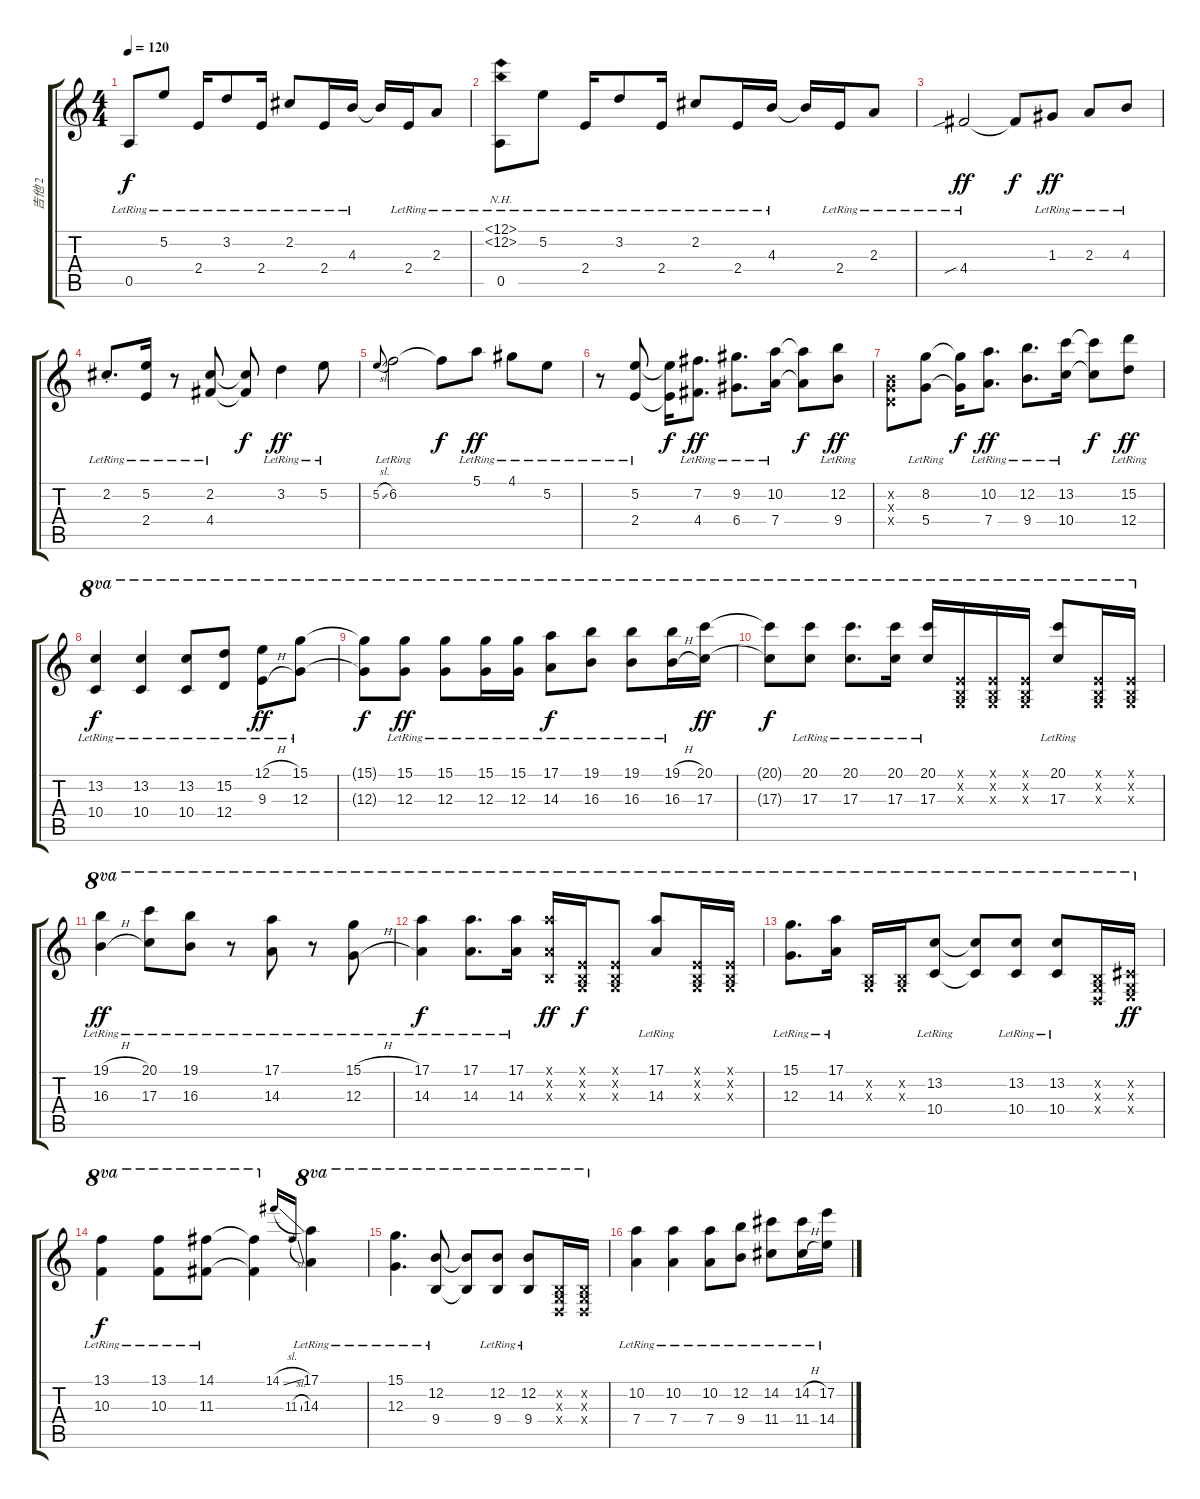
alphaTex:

\track ("吉他 2" "吉他 2") {instrument acousticguitarsteel}
\staff {score tabs}
\tuning (E4 B3 G3 D3 A2 E2) {hide}
\ts (4 4)
\tempo 120
\clef g2
\ks c
0.5{lr}.8{dy f} 5.2{lr}.8 2.4{lr}.16 3.2{lr}.8 2.4{lr}.16 2.2{lr}.8 2.4{lr}.16 4.3{lr}.16 4.3{t}.16 2.4{lr}.16 2.3{lr}.8 |
(12.1{nh} 12.2{nh} 0.5{lr}).8 5.2{lr}.8 2.4{lr}.16 3.2{lr}.8 2.4{lr}.16 2.2{lr}.8 2.4{lr}.16 4.3{lr}.16 4.3{t}.16 2.4{lr}.16 2.3{lr}.8 |
4.4{sib lr}.2{dy ff} 4.4{t}.8{dy f} 1.3{lr}.8{dy ff} 2.3{lr}.8 4.3{lr}.8 |
2.2{st lr}.8{d} (5.2{lr} 2.4{lr}).16 r.8 (2.2{lr} 4.4{lr}).8 (2.2{t} 4.4{t}).8{dy f} 3.2{lr}.4{dy ff} 5.2{lr}.8 |
5.2{sl}.8{gr onbeat} 6.2{lr}.2 6.2{t}.8{dy f} 5.1{lr}.8{dy ff} 4.1{lr}.8 5.2{lr}.8 |
r.8 (5.2{lr} 2.4{lr}).8 (5.2{t} 2.4{t}).16{dy f} (7.2{lr} 4.4{lr}).8{d dy ff} (9.2{lr} 6.4{lr}).8{d} (10.2{lr} 7.4{lr}).16 (10.2{t} 7.4{t}).8{dy f} (12.2{lr} 9.4{lr}).8{dy ff} |
(0.2{x} 0.3{x} 0.4{x}).8 (8.2{lr} 5.4{lr}).8 (8.2{t} 5.4{t}).16{dy f} (10.2{lr} 7.4{lr}).8{d dy ff} (12.2{lr} 9.4{lr}).8{d} (13.2{lr} 10.4{lr}).16 (13.2{t} 10.4{t}).8{dy f} (15.2{lr} 12.4{lr}).8{dy ff} |
(13.2{lr} 10.4{lr}).4{ot 8va dy f} (13.2{lr} 10.4{lr}).4{ot 8va} (13.2{lr} 10.4{lr}).8{ot 8va} (15.2{lr} 12.4{lr}).8{ot 8va} (12.1{h} 9.3{h lr}).8{ot 8va dy ff} (15.1 12.3{lr}).8{ot 8va} |
(15.1{t} 12.3{t}).8{ot 8va dy f} (15.1{lr} 12.3).8{ot 8va dy ff} (15.1{lr} 12.3).8{ot 8va} (15.1{lr} 12.3).16{ot 8va} (15.1{lr} 12.3).16{ot 8va} (17.1{lr} 14.3{lr}).8{ot 8va dy f} (19.1{lr} 16.3{lr}).8{ot 8va} (19.1{lr} 16.3{lr}).8{ot 8va} (19.1{h lr} 16.3{h lr}).16{ot 8va} (20.1 17.3).16{ot 8va dy ff} |
(20.1{t} 17.3{t}).8{ot 8va dy f} (20.1{lr} 17.3{lr}).8{ot 8va} (20.1{lr} 17.3{lr}).8{d ot 8va} (20.1{lr} 17.3{lr}).16{ot 8va} (20.1{lr} 17.3{lr}).16{ot 8va} (0.1{x} 0.2{x} 0.3{x}).16{ot 8va} (0.1{x} 0.2{x} 0.3{x}).16{ot 8va} (0.1{x} 0.2{x} 0.3{x}).16{ot 8va} (20.1{lr} 17.3{lr}).8{ot 8va} (0.1{x} 0.2{x} 0.3{x}).16{ot 8va} (0.1{x} 0.2{x} 0.3{x}).16{ot 8va} |
(19.1{h lr} 16.3{h lr}).4{ot 8va dy ff} (20.1{lr} 17.3{lr}).8{ot 8va} (19.1{lr} 16.3{lr}).8{ot 8va} r.8{ot 8va} (17.1{lr} 14.3{lr}).8{ot 8va} r.8{ot 8va} (15.1{h lr} 12.3{h lr}).8{ot 8va} |
(17.1{lr} 14.3{lr}).4{ot 8va dy f} (17.1{lr} 14.3{lr}).8{d ot 8va} (17.1{lr} 14.3{lr}).16{ot 8va} (17.1{x} 0.2{x} 14.3{x}).16{ot 8va dy ff} (0.1{x} 0.2{x} 0.3{x}).16{ot 8va dy f} (0.1{x} 0.2{x} 0.3{x}).8{ot 8va} (17.1{lr} 14.3{lr}).8{ot 8va} (0.1{x} 0.2{x} 0.3{x}).16{ot 8va} (0.1{x} 0.2{x} 0.3{x}).16{ot 8va} |
(15.1{lr} 12.3{lr}).8{d ot 8va} (17.1{lr} 14.3{lr}).16{ot 8va} (0.2{x} 0.3{x}).16{ot 8va} (0.2{x} 0.3{x}).16{ot 8va} (13.2{lr} 10.4{lr}).8{ot 8va} (13.2{t} 10.4{t}).8{ot 8va} (13.2{lr} 10.4{lr}).8{ot 8va} (13.2{lr} 10.4{lr}).8{ot 8va} (0.2{x} 0.3{x} 0.4{x}).16{ot 8va} (2.2{x} 0.3{x} 2.4{x}).16{ot 8va dy ff} |
(13.1{lr} 10.3{lr}).4{ot 8va dy f} (13.1{lr} 10.3{lr}).8{ot 8va} (14.1{lr} 11.3{lr}).8{ot 8va} (14.1{t} 11.3{t}).4{ot 8va} 14.1{sl}.16{gr onbeat} 11.3{sl}.16{gr onbeat} (17.1{lr} 14.3{lr}).4{ot 8va} |
(15.1{lr} 12.3{lr}).4{d ot 8va} (12.2{lr} 9.4{lr}).8{ot 8va} (12.2{t} 9.4{t}).8{ot 8va} (12.2{lr} 9.4{lr}).8{ot 8va} (12.2{lr} 9.4{lr}).8{ot 8va} (0.2{x} 0.3{x} 0.4{x}).16{ot 8va} (0.2{x} 0.3{x} 0.4{x}).16{ot 8va} |
(10.2{lr} 7.4{lr}).4 (10.2{lr} 7.4{lr}).4 (10.2{lr} 7.4{lr}).8 (12.2{lr} 9.4{lr}).8 (14.2{lr} 11.4{lr}).8 (14.2{h lr} 11.4{h lr}).16 (17.2{lr} 14.4{lr}).16
